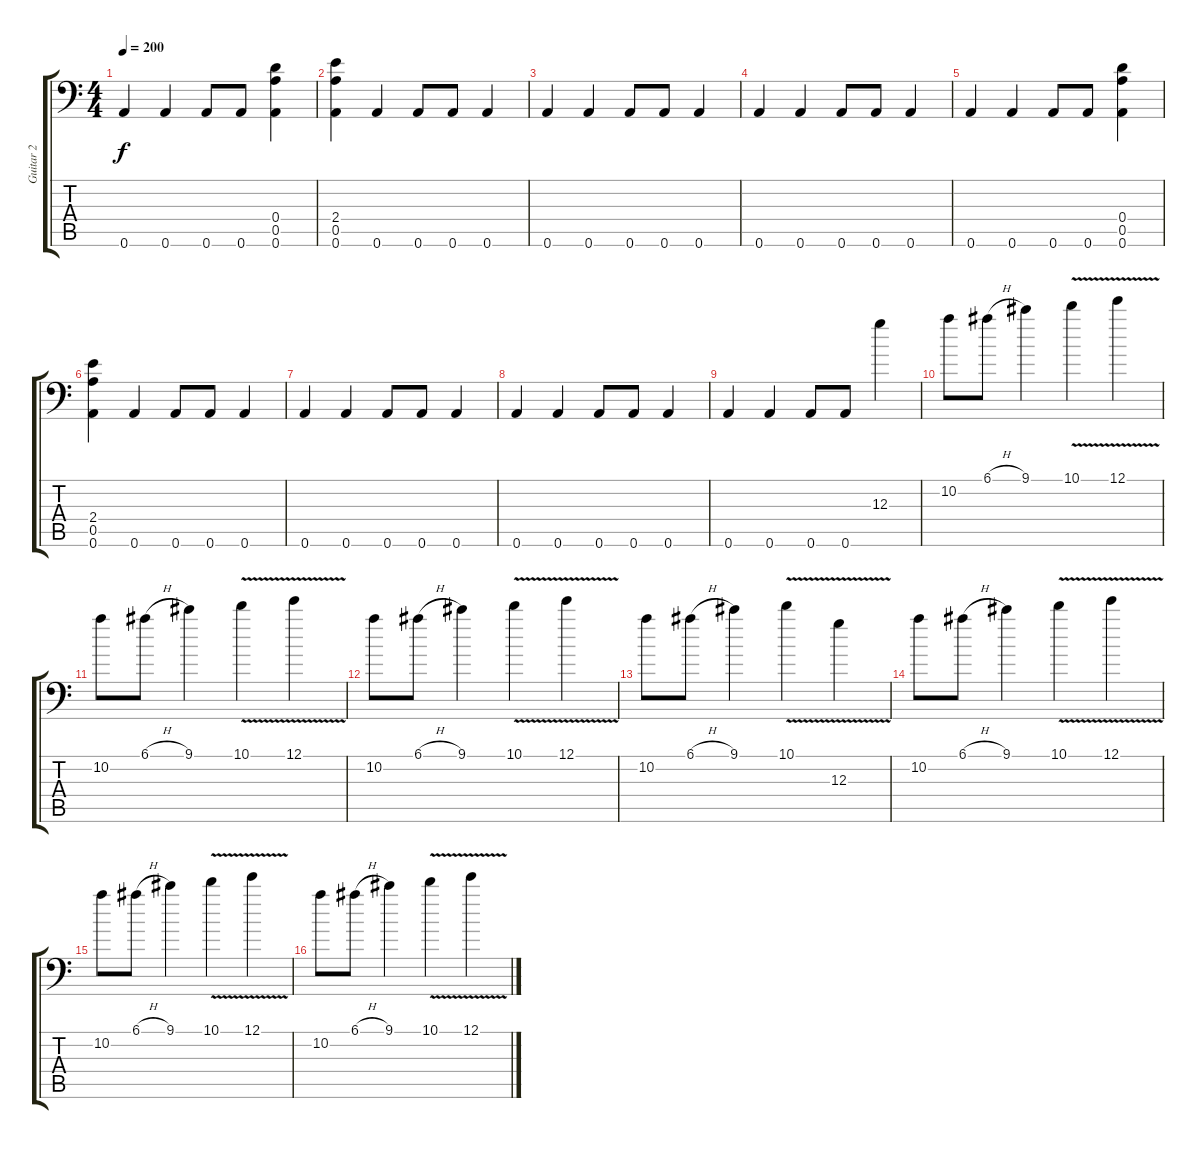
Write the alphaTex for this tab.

\track ("Guitar 2" "Guitar 2") {instrument distortionguitar}
\staff {score tabs}
\tuning (E4 B3 G3 D3 A2 A1) {hide}
\ts (4 4)
\tempo 200
\clef f4
\ks c
0.6.4{dy f} 0.6.4 0.6.8 0.6.8 (0.4 0.5 0.6).4 |
(2.4 0.5 0.6).4 0.6.4 0.6.8 0.6.8 0.6.4 |
0.6.4 0.6.4 0.6.8 0.6.8 0.6.4 |
0.6.4 0.6.4 0.6.8 0.6.8 0.6.4 |
0.6.4 0.6.4 0.6.8 0.6.8 (0.4 0.5 0.6).4 |
(2.4 0.5 0.6).4 0.6.4 0.6.8 0.6.8 0.6.4 |
0.6.4 0.6.4 0.6.8 0.6.8 0.6.4 |
0.6.4 0.6.4 0.6.8 0.6.8 0.6.4 |
0.6.4 0.6.4 0.6.8 0.6.8 12.3.4 |
10.2.8 6.1{h}.8 9.1.4 10.1{v}.4 12.1{v}.4 |
10.2.8 6.1{h}.8 9.1.4 10.1{v}.4 12.1{v}.4 |
10.2.8 6.1{h}.8 9.1.4 10.1{v}.4 12.1{v}.4 |
10.2.8 6.1{h}.8 9.1.4 10.1{v}.4 12.3{v}.4 |
10.2.8 6.1{h}.8 9.1.4 10.1{v}.4 12.1{v}.4 |
10.2.8 6.1{h}.8 9.1.4 10.1{v}.4 12.1{v}.4 |
10.2.8 6.1{h}.8 9.1.4 10.1{v}.4 12.1{v}.4
